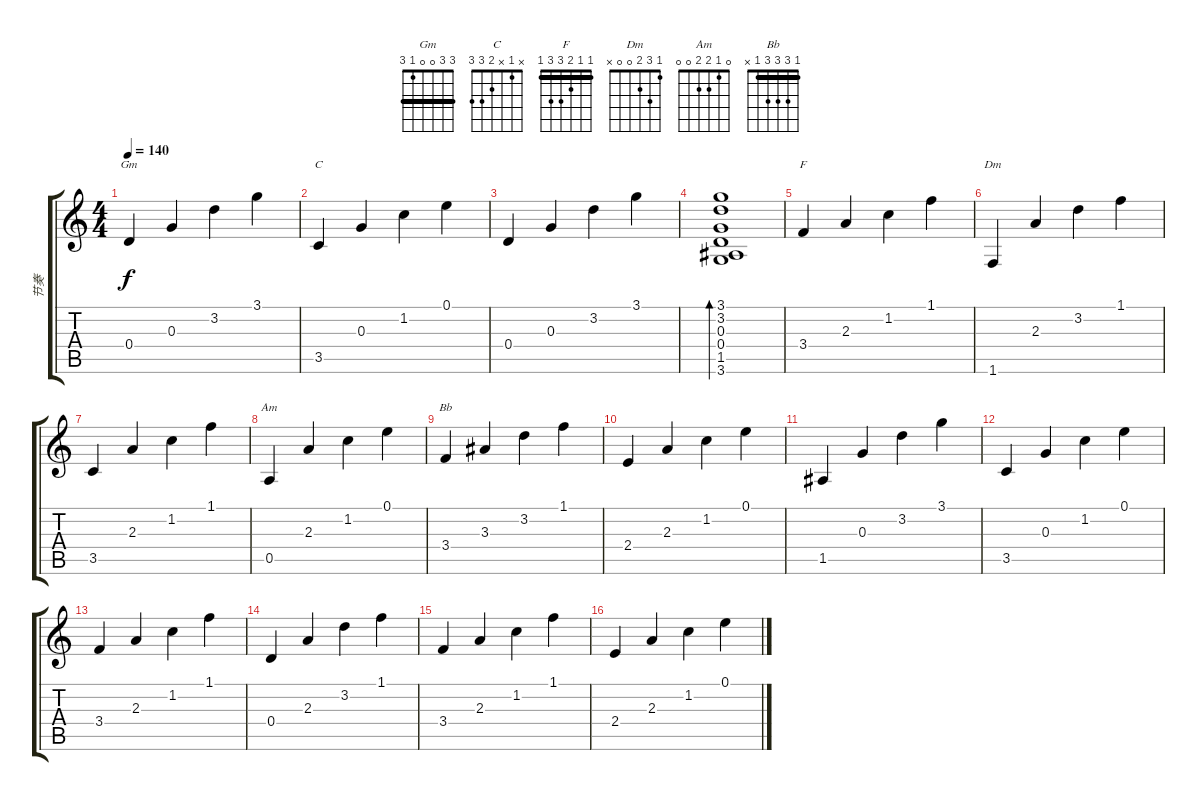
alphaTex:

\track ("节奏" "节奏") {instrument acousticguitarnylon}
\staff {score tabs}
\tuning (E4 B3 G3 D3 A2 E2) {hide}
\chord ("Gm" 3 3 0 0 1 3) {barre 3}
\chord ("C" x 1 x 2 3 3)
\chord ("F" 1 1 2 3 3 1) {barre 1}
\chord ("Dm" 1 3 2 0 0 x)
\chord ("Am" 0 1 2 2 0 0)
\chord ("Bb" 1 3 3 3 1 x) {barre 1}
\ts (4 4)
\tempo 140
\clef g2
\ks c
0.4.4{ch "Gm" dy f} 0.3.4 3.2.4 3.1.4 |
3.5.4{ch "C"} 0.3.4 1.2.4 0.1.4 |
0.4.4 0.3.4 3.2.4 3.1.4 |
(3.1 3.2 0.3 0.4 1.5 3.6).1{bd 60} |
3.4.4{ch "F"} 2.3.4 1.2.4 1.1.4 |
1.6.4{ch "Dm"} 2.3.4 3.2.4 1.1.4 |
3.5.4 2.3.4 1.2.4 1.1.4 |
0.5.4{ch "Am"} 2.3.4 1.2.4 0.1.4 |
3.4.4{ch "Bb"} 3.3.4 3.2.4 1.1.4 |
2.4.4 2.3.4 1.2.4 0.1.4 |
1.5.4 0.3.4 3.2.4 3.1.4 |
3.5.4 0.3.4 1.2.4 0.1.4 |
3.4.4 2.3.4 1.2.4 1.1.4 |
0.4.4 2.3.4 3.2.4 1.1.4 |
3.4.4 2.3.4 1.2.4 1.1.4 |
2.4.4 2.3.4 1.2.4 0.1.4
